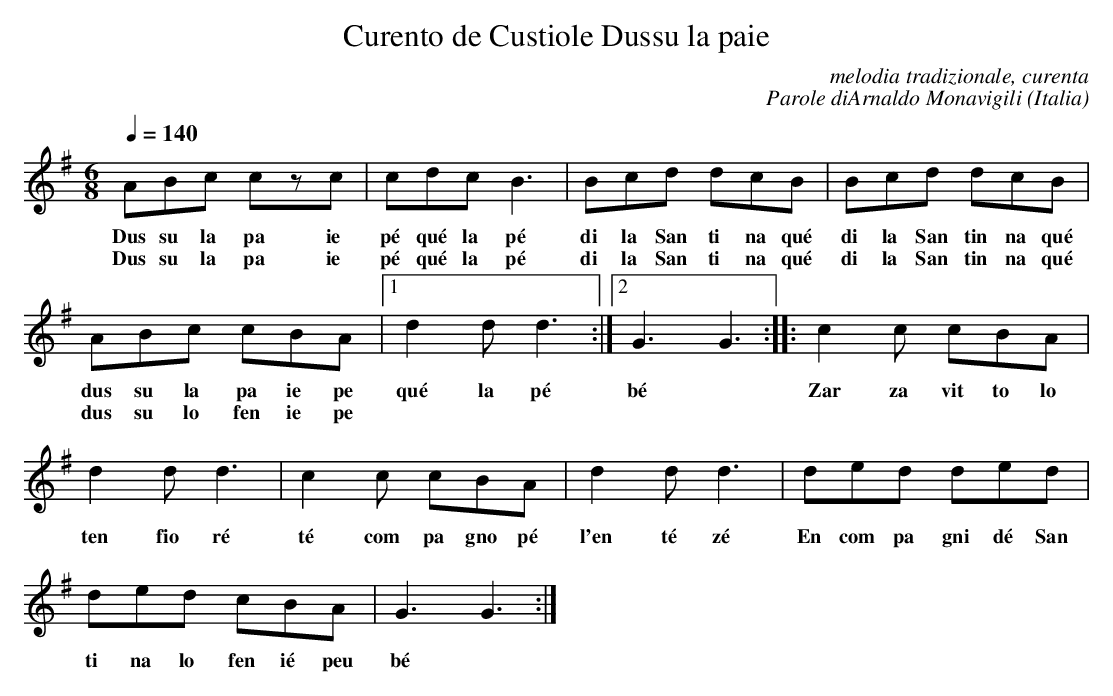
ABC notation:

X:1
T:Curento de Custiole Dussu la paie
C:melodia tradizionale, curenta
C:Parole diArnaldo Monavigili
O:Italia
Q:1/4=140
V:1
M:6/8
L:1/8
K:G
ABc czc |cdc B3 |Bcd dcB |Bcd dcB |
w:Dus su la pa ie pé qué la pé di la San ti na qué di la San tin na qué
w:Dus su la pa ie pé qué la pé di la San ti na qué di la San tin na qué
ABc cBA |[1d2 d d3 :|[2G3 G3 ::c2 c cBA |
w:dus su la pa ie pe qué la pé bé *Zar za vit to lo
w:dus su lo fen ie pe **********
d2 d d3 |c2 c cBA |d2 d d3 |ded ded |
w:ten fio ré té com pa gno pé l'en té zé En com pa gni dé San
ded cBA |G3 G3 :|
w:ti na lo fen ié peu bé *
     %End of file
